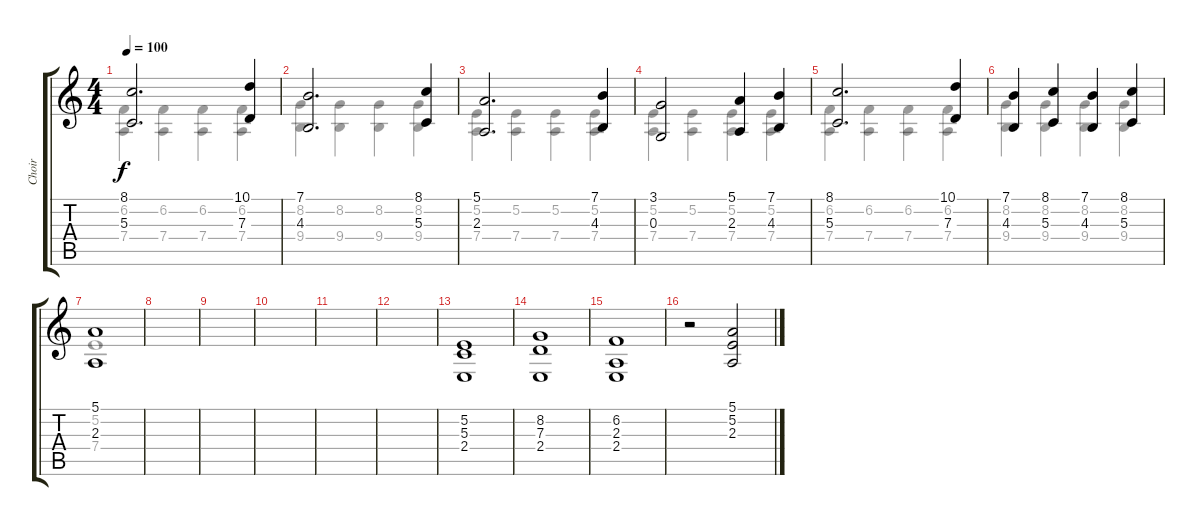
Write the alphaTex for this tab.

\track ("Choir" "Choir") {instrument choiraahs}
\staff {score tabs}
\tuning (E4 B3 G3 D3 A2 E2) {hide}
\voice
\ts (4 4)
\tempo 100
\clef g2
\ks aminor
(8.1 5.3).2{d dy f} (10.1 7.3).4 |
(7.1 4.3).2{d} (8.1 5.3).4 |
(5.1 2.3).2{d} (7.1 4.3).4 |
(3.1 0.3).2 (5.1 2.3).4 (7.1 4.3).4 |
(8.1 5.3).2{d} (10.1 7.3).4 |
(7.1 4.3).4 (8.1 5.3).4 (7.1 4.3).4 (8.1 5.3).4 |
(5.1 2.3).1 |
|
|
|
|
|
(5.2 5.3 2.4).1 |
(8.2 7.3 2.4).1 |
(6.2 2.3 2.4).1 |
r.2 (5.1 5.2 2.3).2
\voice
\clef g2
\ottava regular
\simile none
\ks aminor
(6.2 7.4).4{dy f} (6.2 7.4).4 (6.2 7.4).4 (6.2 7.4).4 |
(8.2 9.4).4 (8.2 9.4).4 (8.2 9.4).4 (8.2 9.4).4 |
(5.2 7.4).4 (5.2 7.4).4 (5.2 7.4).4 (5.2 7.4).4 |
(5.2 7.4).4 (5.2 7.4).4 (5.2 7.4).4 (5.2 7.4).4 |
(6.2 7.4).4 (6.2 7.4).4 (6.2 7.4).4 (6.2 7.4).4 |
(8.2 9.4).4 (8.2 9.4).4 (8.2 9.4).4 (8.2 9.4).4 |
(5.2 7.4).1 |
|
|
|
|
|
|
|
|
